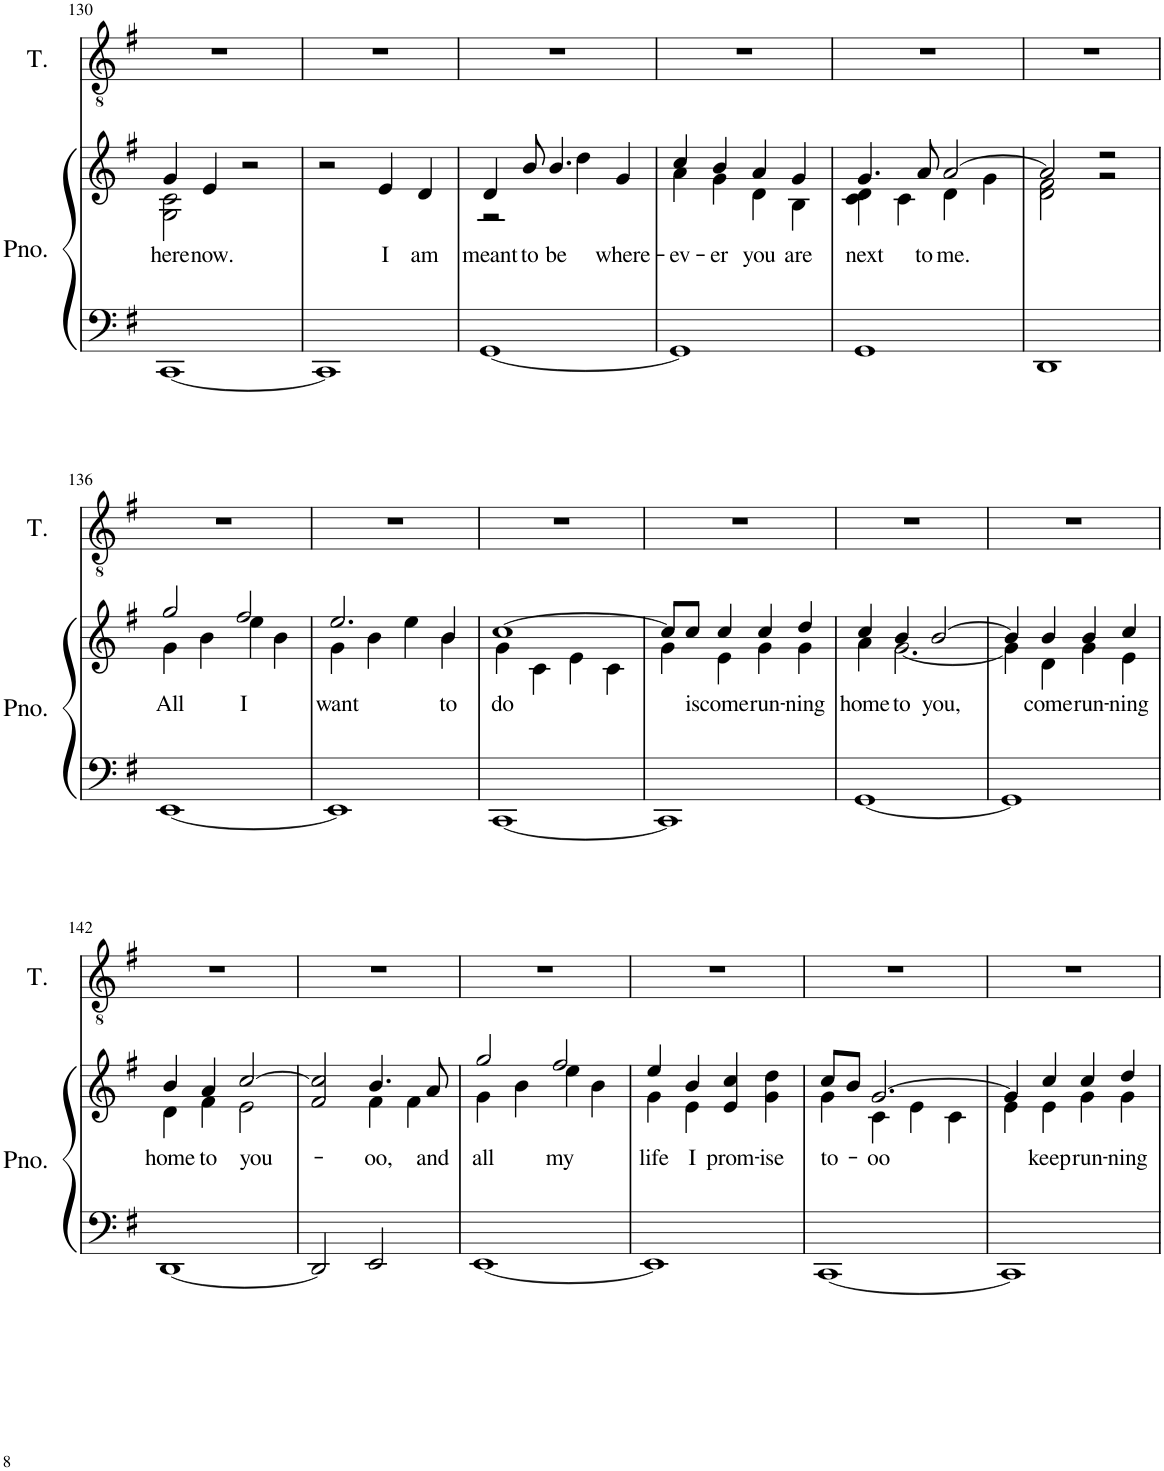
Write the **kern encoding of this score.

**kern	**kern	**text	**kern
*part2	*part2	*part2	*part1
*staff3	*staff2	*staff2	*staff1
*I"Piano	*	*	*I"Tenor
*I'Pno.	*	*	*I'T.
!!LO:PB:g=z
*clefF4	*clefG2	*	*clefGv2
*k[f#]	*k[f#]	*	*k[f#]
*M4/4	*M4/4	*	*M4/4
=130	=130	=130	=130
!	!	!LO:LY:b	!
*	*^	*	*
[1CC	4g/	2G\ 2c\	here	1r
!	!	!	!LO:LY:b	!
.	4e/	.	now.	.
.	2r	2ryy	.	.
*	*v	*v	*	*
=131	=131	=131	=131
1CC]	2r	.	1r
!	!	!LO:LY:b	!
.	4e/	I	.
!	!	!LO:LY:b	!
.	4d/	am	.
=132	=132	=132	=132
!	!	!LO:LY:b	!
*	*^	*	*
[1GG	4d/	2r	meant	1r
!	!	!	!LO:LY:b	!
.	8b/	.	to	.
!	!	!	!LO:LY:b	!
.	4.b/	.	be	.
.	.	4dd\	.	.
!	!	!	!LO:LY:b	!
.	4g/	4ryy	where-	.
=133	=133	=133	=133	=133
!	!	!	!LO:LY:b	!
1GG]	4cc/	4a\	-ev-	1r
!	!	!	!LO:LY:b	!
.	4b/	4g\	-er	.
!	!	!	!LO:LY:b	!
.	4a/	4d\	you	.
!	!	!	!LO:LY:b	!
.	4g/	4B\	are	.
=134	=134	=134	=134	=134
!	!	!	!LO:LY:b	!
1GG	4.g/	4c\ 4d\	next	1r
.	.	4c\	.	.
!	!	!	!LO:LY:b	!
.	8a/	.	to	.
!	!	!	!LO:LY:b	!
.	[2a/	4d\	me.	.
.	.	4g\	.	.
=135	=135	=135	=135	=135
1DD	2a/]	2d\ 2f#\	.	1r
.	2r	2r	.	.
!!LO:LB:g=z
=136	=136	=136	=136	=136
!	!	!	!LO:LY:b	!
[1EE	2gg/	4g\	All	1r
.	.	4b\	.	.
!	!	!	!LO:LY:b	!
.	2ff#/	4ee\	I	.
.	.	4b\	.	.
=137	=137	=137	=137	=137
!	!	!	!LO:LY:b	!
1EE]	2.ee/	4g\	want	1r
.	.	4b\	.	.
.	.	4ee\	.	.
!	!	!	!LO:LY:b	!
.	4b/	4b\	to	.
=138	=138	=138	=138	=138
!	!	!	!LO:LY:b	!
[1CC	[1cc	4g\	do	1r
.	.	4c\	.	.
.	.	4e\	.	.
.	.	4c\	.	.
=139	=139	=139	=139	=139
1CC]	8cc/L]	4g\	.	1r
!	!	!	!LO:LY:b	!
.	8cc/J	.	is	.
!	!	!	!LO:LY:b	!
.	4cc/	4e\	come	.
!	!	!	!LO:LY:b	!
.	4cc/	4g\	run-	.
!	!	!	!LO:LY:b	!
.	4dd/	4g\	-ning	.
=140	=140	=140	=140	=140
!	!	!	!LO:LY:b	!
[1GG	4cc/	4a\	home	1r
!	!	!	!LO:LY:b	!
.	4b/	[2.g\	to	.
!	!	!	!LO:LY:b	!
.	[2b/	.	you,	.
=141	=141	=141	=141	=141
1GG]	4b/]	4g\]	.	1r
!	!	!	!LO:LY:b	!
.	4b/	4d\	come	.
!	!	!	!LO:LY:b	!
.	4b/	4g\	run-	.
!	!	!	!LO:LY:b	!
.	4cc/	4e\	-ning	.
!!LO:LB:g=z
=142	=142	=142	=142	=142
!	!	!	!LO:LY:b	!
[1DD	4b/	4d\	home	1r
!	!	!	!LO:LY:b	!
.	4a/	4f#\	to	.
!	!	!	!LO:LY:b	!
.	[2cc/	2e\	you-	.
=143	=143	=143	=143	=143
2DD/]	2f#/ 2cc/]	2ryy	.	1r
!	!	!	!LO:LY:b	!
2EE/	4.b/	4f#\	-oo,	.
.	.	4f#\	.	.
!	!	!	!LO:LY:b	!
.	8a/	.	and	.
=144	=144	=144	=144	=144
!	!	!	!LO:LY:b	!
[1EE	2gg/	4g\	all	1r
.	.	4b\	.	.
!	!	!	!LO:LY:b	!
.	2ff#/	4ee\	my	.
.	.	4b\	.	.
=145	=145	=145	=145	=145
!	!	!	!LO:LY:b	!
1EE]	4ee/	4g\	life	1r
!	!	!	!LO:LY:b	!
.	4b/	4e\	I	.
!	!	!	!LO:LY:b	!
.	4e/ 4cc/	2ryy	prom-	.
!	!	!	!LO:LY:b	!
.	4g\ 4dd\	.	-ise	.
=146	=146	=146	=146	=146
!	!	!	!LO:LY:b	!
[1CC	8cc/L	4g\	to-	1r
.	8b/J	.	.	.
!	!	!	!LO:LY:b	!
.	[2.g/	4c\	-oo	.
.	.	4e\	.	.
.	.	4c\	.	.
=147	=147	=147	=147	=147
1CC]	4g/]	4e\	.	1r
!	!	!	!LO:LY:b	!
.	4cc/	4e\	keep	.
!	!	!	!LO:LY:b	!
.	4cc/	4g\	run-	.
!	!	!	!LO:LY:b	!
.	4dd/	4g\	-ning	.
*	*v	*v	*	*
=	=	=	=
*-	*-	*-	*-
